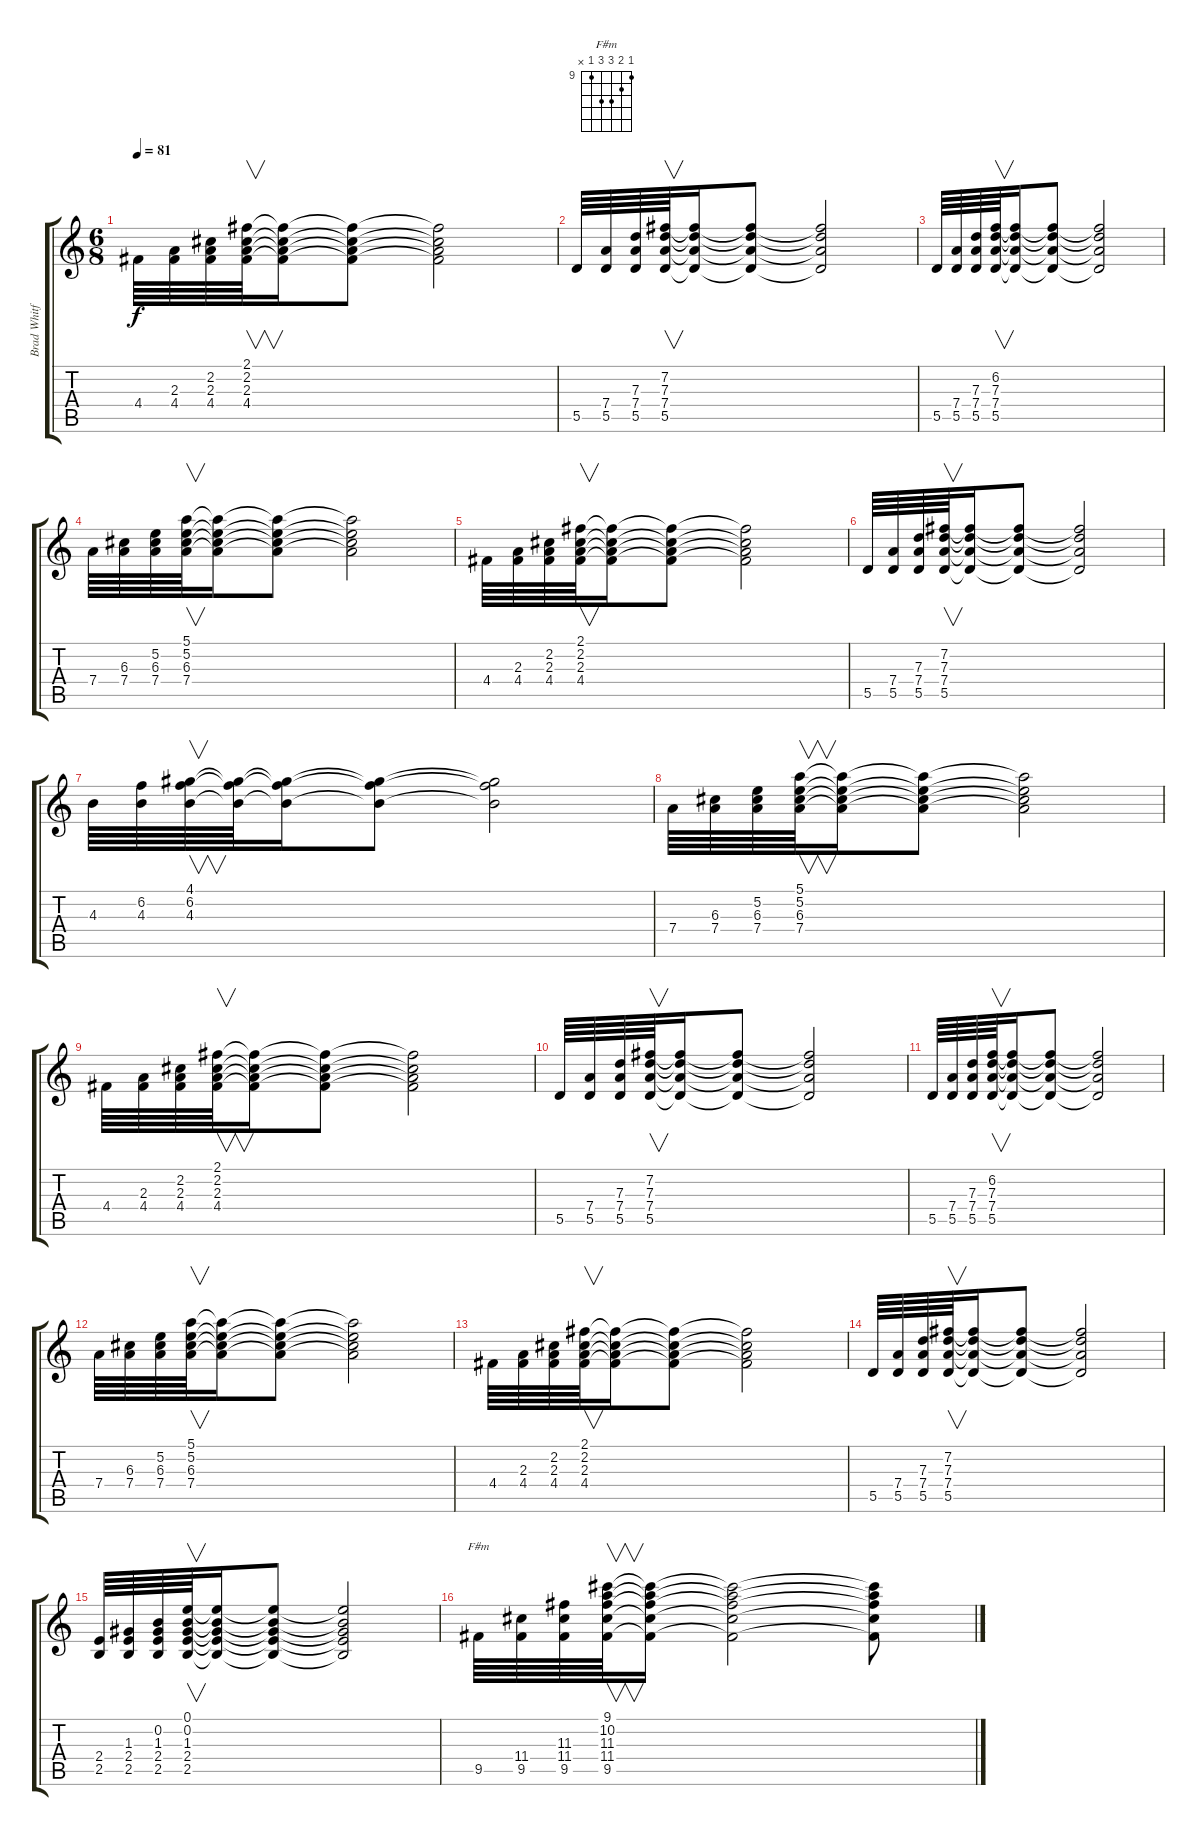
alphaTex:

\track ("Brad Whitford" "Brad Whitf") {instrument electricguitarclean}
\staff {score tabs}
\tuning (E4 B3 G3 D3 A2 E2) {hide}
\chord ("F#m" 9 10 11 11 9 x) {firstfret 9}
\ts (6 8)
\tempo 81
\clef g2
\ks c
4.4.64{dy f} (2.3 4.4).64 (2.2 2.3 4.4).64 (2.1 2.2 2.3 4.4).64{v} (2.1{t} 2.2{t} 2.3{t} 4.4{t}).16 (2.1{t} 2.2{t} 2.3{t} 4.4{t}).8 (2.1{t} 2.2{t} 2.3{t} 4.4{t}).2 |
5.5.64 (7.4 5.5).64 (7.3 7.4 5.5).64 (7.2 7.3 7.4 5.5).64{v} (7.2{t} 7.3{t} 7.4{t} 5.5{t}).16 (7.2{t} 7.3{t} 7.4{t} 5.5{t}).8 (7.2{t} 7.3{t} 7.4{t} 5.5{t}).2 |
5.5.64 (7.4 5.5).64 (7.3 7.4 5.5).64 (6.2 7.3 7.4 5.5).64{v} (6.2{t} 7.3{t} 7.4{t} 5.5{t}).16 (6.2{t} 7.3{t} 7.4{t} 5.5{t}).8 (6.2{t} 7.3{t} 7.4{t} 5.5{t}).2 |
7.4.64 (6.3 7.4).64 (5.2 6.3 7.4).64 (5.1 5.2 6.3 7.4).64{v} (5.1{t} 5.2{t} 6.3{t} 7.4{t}).16 (5.1{t} 5.2{t} 6.3{t} 7.4{t}).8 (5.1{t} 5.2{t} 6.3{t} 7.4{t}).2 |
4.4.64 (2.3 4.4).64 (2.2 2.3 4.4).64 (2.1 2.2 2.3 4.4).64{v} (2.1{t} 2.2{t} 2.3{t} 4.4{t}).16 (2.1{t} 2.2{t} 2.3{t} 4.4{t}).8 (2.1{t} 2.2{t} 2.3{t} 4.4{t}).2 |
5.5.64 (7.4 5.5).64 (7.3 7.4 5.5).64 (7.2 7.3 7.4 5.5).64{v} (7.2{t} 7.3{t} 7.4{t} 5.5{t}).16 (7.2{t} 7.3{t} 7.4{t} 5.5{t}).8 (7.2{t} 7.3{t} 7.4{t} 5.5{t}).2 |
4.3.64 (6.2 4.3).64 (4.1 6.2 4.3).64{v} (4.1{t} 6.2{t} 4.3{t}).64 (4.1{t} 6.2{t} 4.3{t}).16 (4.1{t} 6.2{t} 4.3{t}).8 (4.1{t} 6.2{t} 4.3{t}).2 |
7.4.64 (6.3 7.4).64 (5.2 6.3 7.4).64 (5.1 5.2 6.3 7.4).64{v} (5.1{t} 5.2{t} 6.3{t} 7.4{t}).16 (5.1{t} 5.2{t} 6.3{t} 7.4{t}).8 (5.1{t} 5.2{t} 6.3{t} 7.4{t}).2 |
4.4.64 (2.3 4.4).64 (2.2 2.3 4.4).64 (2.1 2.2 2.3 4.4).64{v} (2.1{t} 2.2{t} 2.3{t} 4.4{t}).16 (2.1{t} 2.2{t} 2.3{t} 4.4{t}).8 (2.1{t} 2.2{t} 2.3{t} 4.4{t}).2 |
5.5.64 (7.4 5.5).64 (7.3 7.4 5.5).64 (7.2 7.3 7.4 5.5).64{v} (7.2{t} 7.3{t} 7.4{t} 5.5{t}).16 (7.2{t} 7.3{t} 7.4{t} 5.5{t}).8 (7.2{t} 7.3{t} 7.4{t} 5.5{t}).2 |
5.5.64 (7.4 5.5).64 (7.3 7.4 5.5).64 (6.2 7.3 7.4 5.5).64{v} (6.2{t} 7.3{t} 7.4{t} 5.5{t}).16 (6.2{t} 7.3{t} 7.4{t} 5.5{t}).8 (6.2{t} 7.3{t} 7.4{t} 5.5{t}).2 |
7.4.64 (6.3 7.4).64 (5.2 6.3 7.4).64 (5.1 5.2 6.3 7.4).64{v} (5.1{t} 5.2{t} 6.3{t} 7.4{t}).16 (5.1{t} 5.2{t} 6.3{t} 7.4{t}).8 (5.1{t} 5.2{t} 6.3{t} 7.4{t}).2 |
4.4.64 (2.3 4.4).64 (2.2 2.3 4.4).64 (2.1 2.2 2.3 4.4).64{v} (2.1{t} 2.2{t} 2.3{t} 4.4{t}).16 (2.1{t} 2.2{t} 2.3{t} 4.4{t}).8 (2.1{t} 2.2{t} 2.3{t} 4.4{t}).2 |
5.5.64 (7.4 5.5).64 (7.3 7.4 5.5).64 (7.2 7.3 7.4 5.5).64{v} (7.2{t} 7.3{t} 7.4{t} 5.5{t}).16 (7.2{t} 7.3{t} 7.4{t} 5.5{t}).8 (7.2{t} 7.3{t} 7.4{t} 5.5{t}).2 |
(2.4 2.5).64 (1.3 2.4 2.5).64 (0.2 1.3 2.4 2.5).64 (0.1 0.2 1.3 2.4 2.5).64{v} (0.1{t} 0.2{t} 1.3{t} 2.4{t} 2.5{t}).16 (0.1{t} 0.2{t} 1.3{t} 2.4{t} 2.5{t}).8 (0.1{t} 0.2{t} 1.3{t} 2.4{t} 2.5{t}).2 |
9.5.64{ch "F#m"} (11.4 9.5).64 (11.3 11.4 9.5).64 (9.1 10.2 11.3 11.4 9.5).64{v} (9.1{t} 10.2{t} 11.3{t} 11.4{t} 9.5{t}).16 (9.1{t} 10.2{t} 11.3{t} 11.4{t} 9.5{t}).2 (9.1{t} 10.2{t} 11.3{t} 11.4{t} 9.5{t}).8
